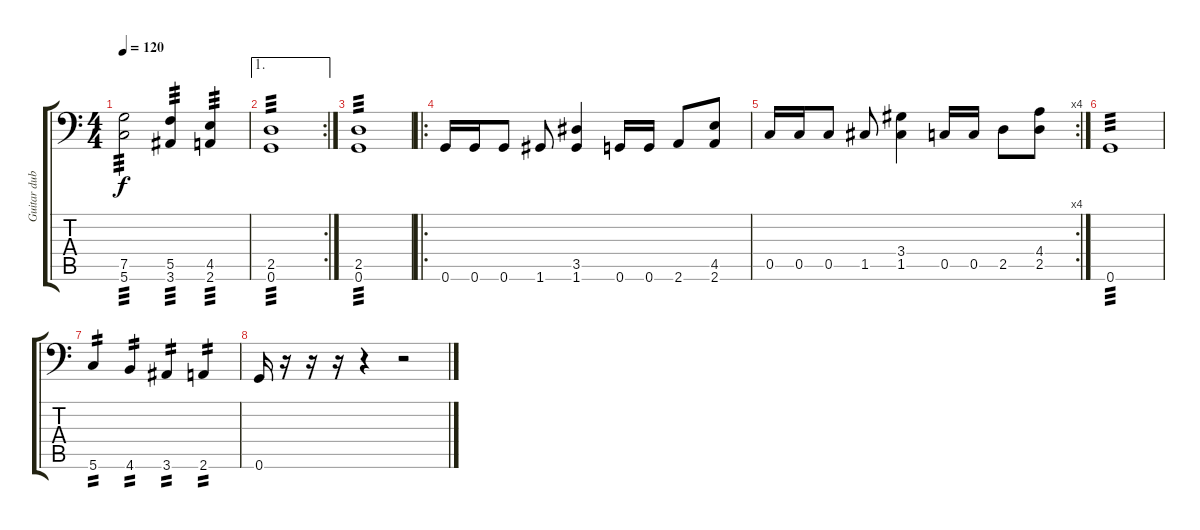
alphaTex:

\track ("Guitar dub" "Guitar dub") {instrument distortionguitar}
\staff {score tabs}
\tuning (G3 D3 Bb2 F2 C2 G1) {hide}
\ts (4 4)
\tempo 120
\clef f4
\ks c
(7.5 5.6).2{tp 3 dy f} (5.5 3.6).4{tp 3} (4.5 2.6).4{tp 3} |
\ae 1
\rc 2
(2.5 0.6).1{tp 3} |
(2.5 0.6).1{tp 3} |
\ro
0.6.16 0.6.16 0.6.8 1.6.8 (3.5 1.6).4 0.6.16 0.6.16 2.6.8 (4.5 2.6).8 |
\rc 4
0.5.16 0.5.16 0.5.8 1.5.8 (3.4 1.5).4 0.5.16 0.5.16 2.5.8 (4.4 2.5).8 |
0.6.1{tp 3} |
5.6.4{tp 2} 4.6.4{tp 2} 3.6.4{tp 2} 2.6.4{tp 2} |
0.6.16 r.16 r.16 r.16 r.4 r.2
